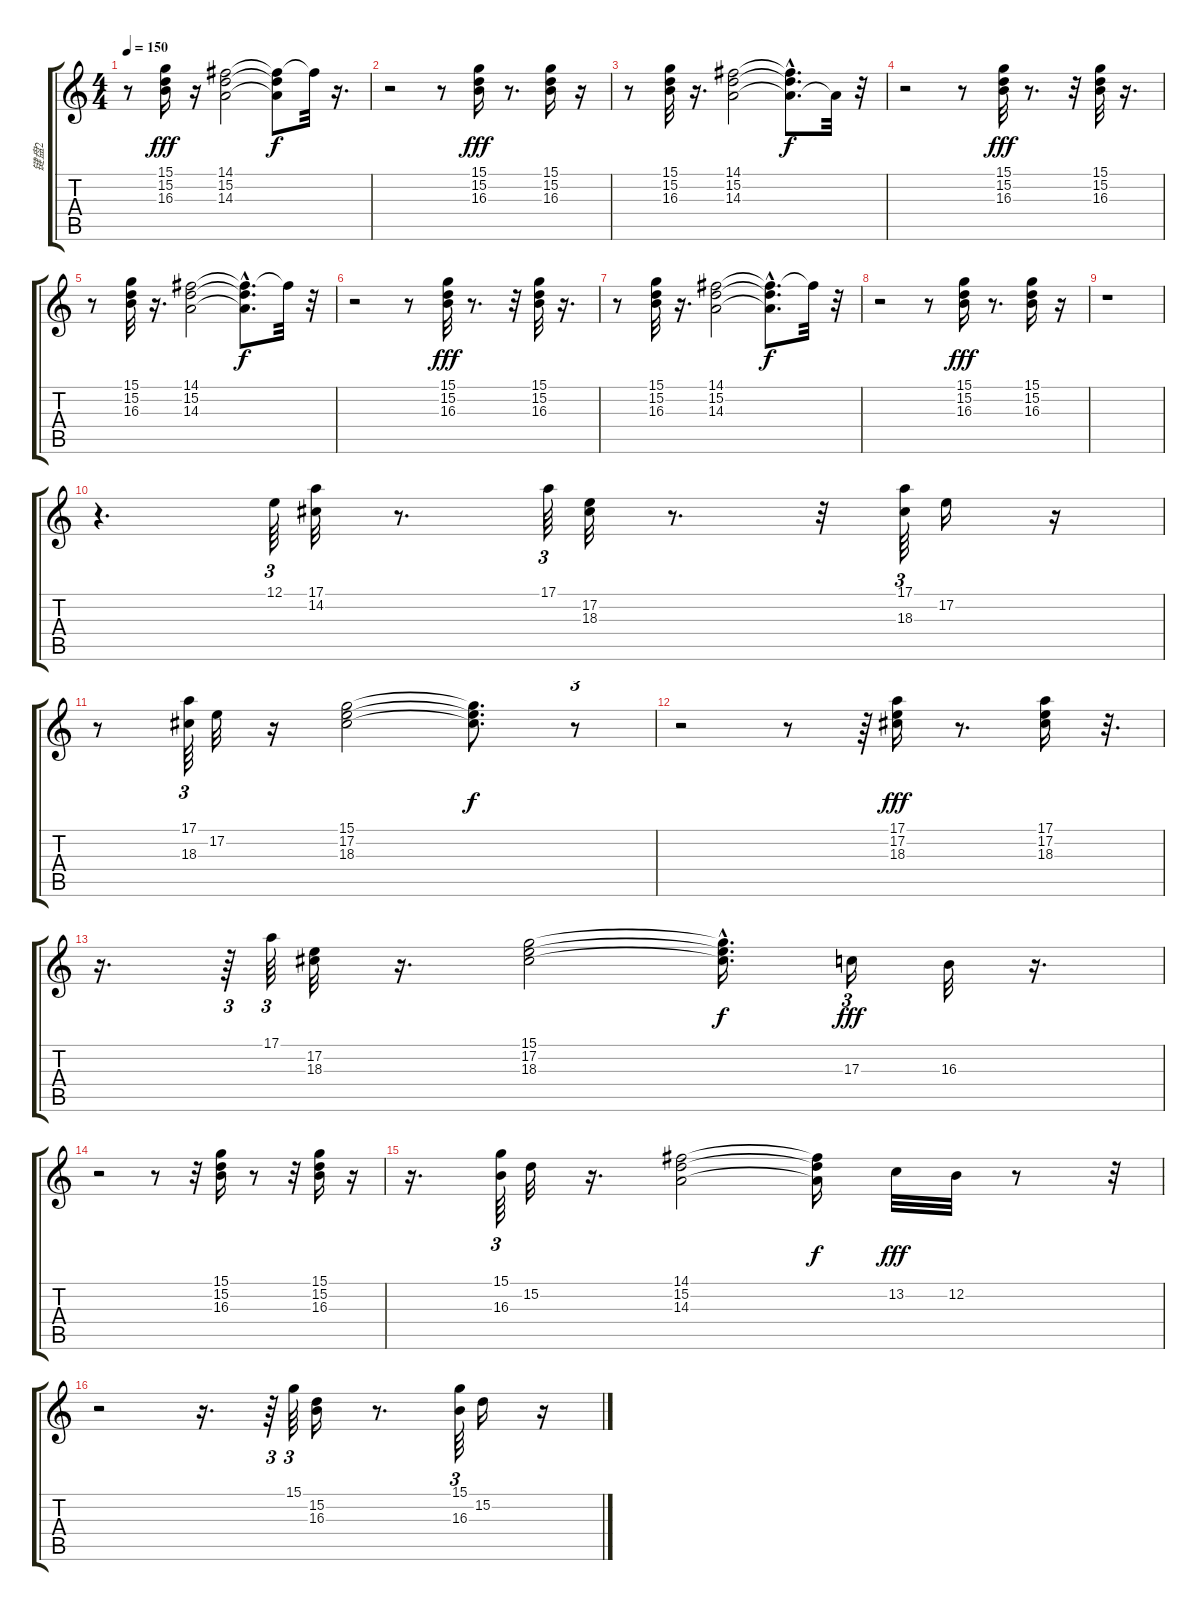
\track ("键盘2" "键盘2") {instrument rockorgan}
\staff {score tabs}
\tuning (E4 B3 G3 D3 A2 E2) {hide}
\ts (4 4)
\tempo 150
\clef g2
\ks c
r.8{dy fff} (15.1 15.2 16.3).16 r.16 (14.1 15.2 14.3).2 (14.1{t} 15.2{t} 14.3{t}).8{dy f} 14.1{t}.32 r.16{d} |
r.2 r.8 (15.1 15.2 16.3).16{dy fff} r.8{d} (15.1 15.2 16.3).16 r.16 |
r.8 (15.1 15.2 16.3).32 r.16{d} (14.1 15.2 14.3).2 (14.1{hac t} 15.2{hac t} 14.3{hac t}).8{d dy f} 14.3{t}.32 r.32 |
r.2 r.8 (15.1 15.2 16.3).32{dy fff} r.8{d} r.32 (15.1 15.2 16.3).32 r.16{d} |
r.8 (15.1 15.2 16.3).32 r.16{d} (14.1 15.2 14.3).2 (14.1{hac t} 15.2{hac t} 14.3{hac t}).8{d dy f} 14.1{t}.32 r.32 |
r.2 r.8 (15.1 15.2 16.3).32{dy fff} r.8{d} r.32 (15.1 15.2 16.3).32 r.16{d} |
r.8 (15.1 15.2 16.3).32 r.16{d} (14.1 15.2 14.3).2 (14.1{hac t} 15.2{hac t} 14.3{hac t}).8{d dy f} 14.1{t}.32 r.32 |
r.2 r.8 (15.1 15.2 16.3).16{dy fff} r.8{d} (15.1 15.2 16.3).16 r.16 |
r.1 |
r.4{d} 12.1.64{tu (3 2)} (17.1 14.2).32 r.8{d} 17.1.64{tu (3 2)} (17.2 18.3).32 r.8{d} r.32 (17.1 18.3).64{tu (3 2)} 17.2.16 r.16 |
r.8 (17.1 18.3).64{tu (3 2)} 17.2.32 r.16 (15.1 17.2 18.3).2 (15.1{t} 17.2{t} 18.3{t}).8{d dy f} r.8{tu (3 2)} |
r.2 r.8 r.64 (17.1 17.2 18.3).16{dy fff} r.8{d} (17.1 17.2 18.3).16 r.32{d} |
r.16{d} r.64{tu (3 2)} 17.1.64{tu (3 2)} (17.2 18.3).32 r.16{d} (15.1 17.2 18.3).2 (15.1{hac t} 17.2{t} 18.3{t}).16{d dy f} 17.3.16{tu (3 2) dy fff} 16.3.32 r.16{d} |
r.2 r.8 r.32 (15.1 15.2 16.3).16 r.8 r.32 (15.1 15.2 16.3).16 r.16 |
r.16{d} (15.1 16.3).64{tu (3 2)} 15.2.32 r.16{d} (14.1 15.2 14.3).2 (14.1{t} 15.2{t} 14.3{t}).16{dy f} 13.2.32{dy fff} 12.2.32 r.8 r.32{tu (3 2)} |
r.2 r.16{d} r.64{tu (3 2)} 15.1.64{tu (3 2)} (15.2 16.3).16 r.8{d} (15.1 16.3).64{tu (3 2)} 15.2.16 r.16
